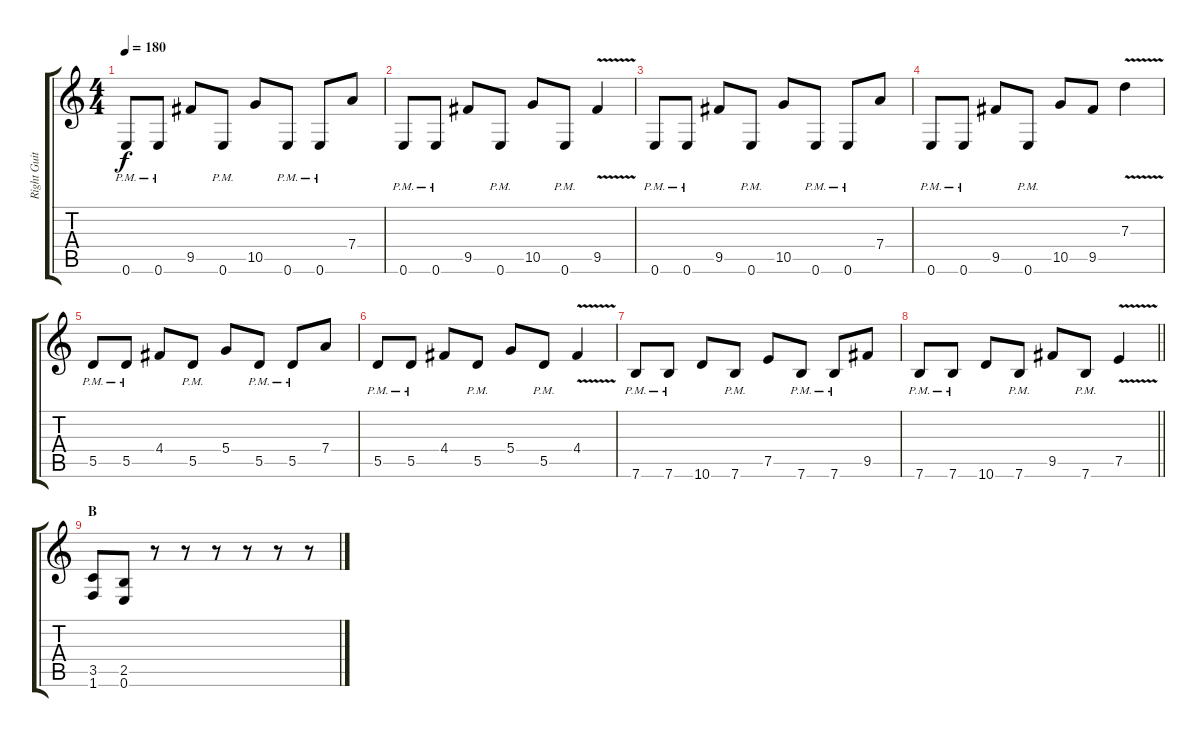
\track ("Right Guitar" "Right Guit") {instrument overdrivenguitar}
\staff {score tabs}
\tuning (E4 B3 G3 D3 A2 E2) {hide}
\ts (4 4)
\tempo 180
\clef g2
\ks c
0.6{pm}.8{dy f} 0.6{pm}.8 9.5.8 0.6{pm}.8 10.5.8 0.6{pm}.8 0.6{pm}.8 7.4.8 |
0.6{pm}.8 0.6{pm}.8 9.5.8 0.6{pm}.8 10.5.8 0.6{pm}.8 9.5{v}.4 |
0.6{pm}.8 0.6{pm}.8 9.5.8 0.6{pm}.8 10.5.8 0.6{pm}.8 0.6{pm}.8 7.4.8 |
0.6{pm}.8 0.6{pm}.8 9.5.8 0.6{pm}.8 10.5.8 9.5.8 7.3{v}.4 |
5.5{pm}.8 5.5{pm}.8 4.4.8 5.5{pm}.8 5.4.8 5.5{pm}.8 5.5{pm}.8 7.4.8 |
5.5{pm}.8 5.5{pm}.8 4.4.8 5.5{pm}.8 5.4.8 5.5{pm}.8 4.4{v}.4 |
7.6{pm}.8 7.6{pm}.8 10.6.8 7.6{pm}.8 7.5.8 7.6{pm}.8 7.6{pm}.8 9.5.8 |
\barLineRight lightlight
7.6{pm}.8 7.6{pm}.8 10.6.8 7.6{pm}.8 9.5.8 7.6{pm}.8 7.5{v}.4 |
\section ("" "B")
(3.5 1.6).8 (2.5 0.6).8 r.8 r.8 r.8 r.8 r.8 r.8
